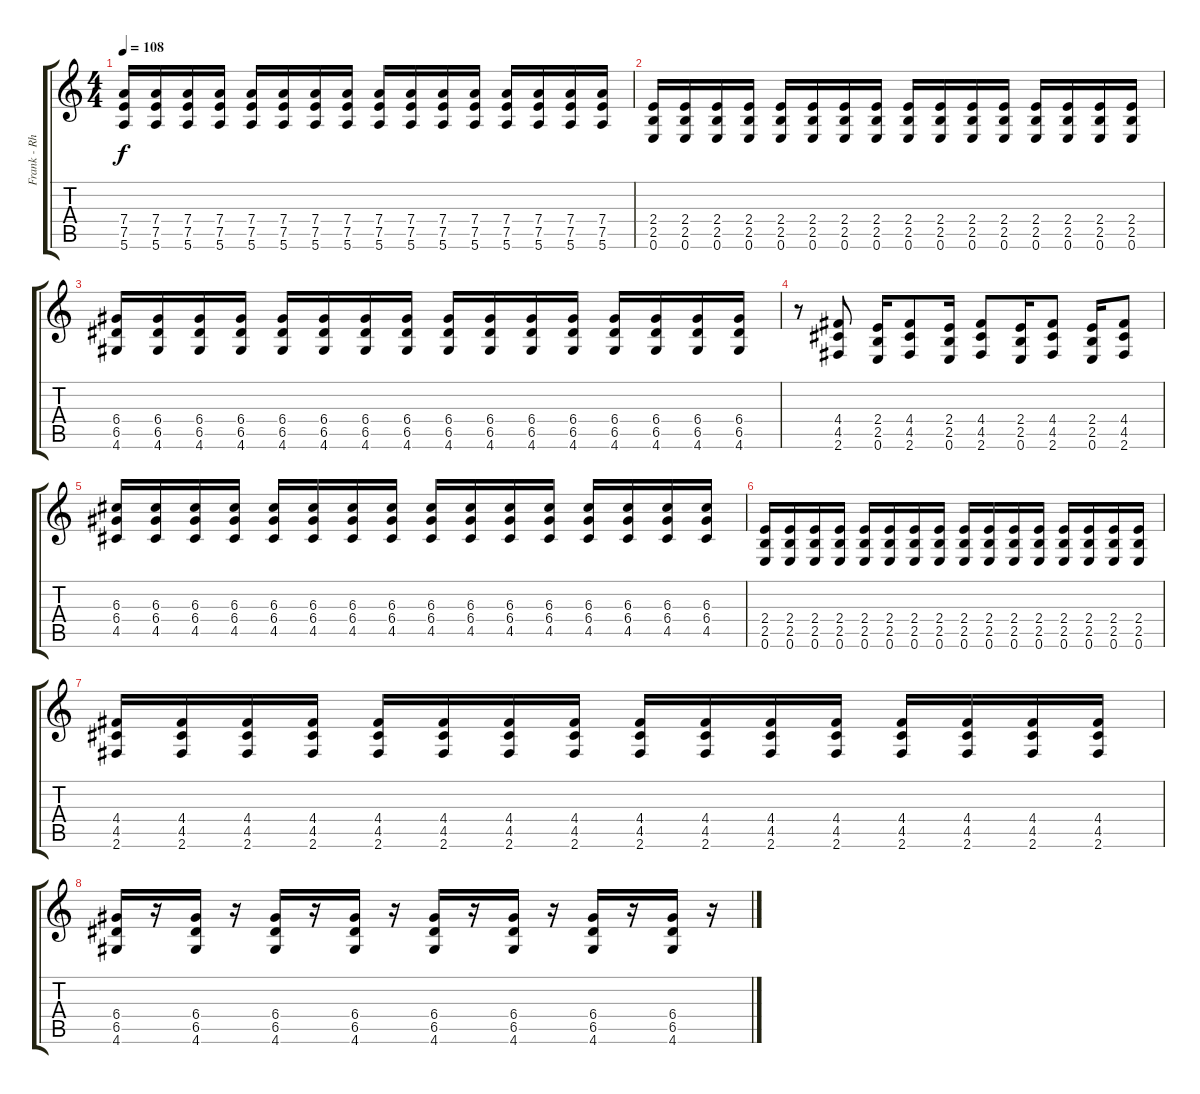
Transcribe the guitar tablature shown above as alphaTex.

\track ("Frank - Rhythm Guitar" "Frank - Rh") {instrument distortionguitar}
\staff {score tabs}
\tuning (E4 B3 G3 D3 A2 E2) {hide}
\ts (4 4)
\tempo 108
\clef g2
\ks c
(7.4 7.5 5.6).16{dy f} (7.4 7.5 5.6).16 (7.4 7.5 5.6).16 (7.4 7.5 5.6).16 (7.4 7.5 5.6).16 (7.4 7.5 5.6).16 (7.4 7.5 5.6).16 (7.4 7.5 5.6).16 (7.4 7.5 5.6).16 (7.4 7.5 5.6).16 (7.4 7.5 5.6).16 (7.4 7.5 5.6).16 (7.4 7.5 5.6).16 (7.4 7.5 5.6).16 (7.4 7.5 5.6).16 (7.4 7.5 5.6).16 |
(2.4 2.5 0.6).16 (2.4 2.5 0.6).16 (2.4 2.5 0.6).16 (2.4 2.5 0.6).16 (2.4 2.5 0.6).16 (2.4 2.5 0.6).16 (2.4 2.5 0.6).16 (2.4 2.5 0.6).16 (2.4 2.5 0.6).16 (2.4 2.5 0.6).16 (2.4 2.5 0.6).16 (2.4 2.5 0.6).16 (2.4 2.5 0.6).16 (2.4 2.5 0.6).16 (2.4 2.5 0.6).16 (2.4 2.5 0.6).16 |
(6.4 6.5 4.6).16 (6.4 6.5 4.6).16 (6.4 6.5 4.6).16 (6.4 6.5 4.6).16 (6.4 6.5 4.6).16 (6.4 6.5 4.6).16 (6.4 6.5 4.6).16 (6.4 6.5 4.6).16 (6.4 6.5 4.6).16 (6.4 6.5 4.6).16 (6.4 6.5 4.6).16 (6.4 6.5 4.6).16 (6.4 6.5 4.6).16 (6.4 6.5 4.6).16 (6.4 6.5 4.6).16 (6.4 6.5 4.6).16 |
r.8 (4.4 4.5 2.6).8 (2.4 2.5 0.6).16 (4.4 4.5 2.6).8 (2.4 2.5 0.6).16 (4.4 4.5 2.6).8 (2.4 2.5 0.6).16 (4.4 4.5 2.6).8 (2.4 2.5 0.6).16 (4.4 4.5 2.6).8 |
(6.3 6.4 4.5).16 (6.3 6.4 4.5).16 (6.3 6.4 4.5).16 (6.3 6.4 4.5).16 (6.3 6.4 4.5).16 (6.3 6.4 4.5).16 (6.3 6.4 4.5).16 (6.3 6.4 4.5).16 (6.3 6.4 4.5).16 (6.3 6.4 4.5).16 (6.3 6.4 4.5).16 (6.3 6.4 4.5).16 (6.3 6.4 4.5).16 (6.3 6.4 4.5).16 (6.3 6.4 4.5).16 (6.3 6.4 4.5).16 |
(2.4 2.5 0.6).16 (2.4 2.5 0.6).16 (2.4 2.5 0.6).16 (2.4 2.5 0.6).16 (2.4 2.5 0.6).16 (2.4 2.5 0.6).16 (2.4 2.5 0.6).16 (2.4 2.5 0.6).16 (2.4 2.5 0.6).16 (2.4 2.5 0.6).16 (2.4 2.5 0.6).16 (2.4 2.5 0.6).16 (2.4 2.5 0.6).16 (2.4 2.5 0.6).16 (2.4 2.5 0.6).16 (2.4 2.5 0.6).16 |
(4.4 4.5 2.6).16 (4.4 4.5 2.6).16 (4.4 4.5 2.6).16 (4.4 4.5 2.6).16 (4.4 4.5 2.6).16 (4.4 4.5 2.6).16 (4.4 4.5 2.6).16 (4.4 4.5 2.6).16 (4.4 4.5 2.6).16 (4.4 4.5 2.6).16 (4.4 4.5 2.6).16 (4.4 4.5 2.6).16 (4.4 4.5 2.6).16 (4.4 4.5 2.6).16 (4.4 4.5 2.6).16 (4.4 4.5 2.6).16 |
(6.4 6.5 4.6).16 r.16 (6.4 6.5 4.6).16 r.16 (6.4 6.5 4.6).16 r.16 (6.4 6.5 4.6).16 r.16 (6.4 6.5 4.6).16 r.16 (6.4 6.5 4.6).16 r.16 (6.4 6.5 4.6).16 r.16 (6.4 6.5 4.6).16 r.16
